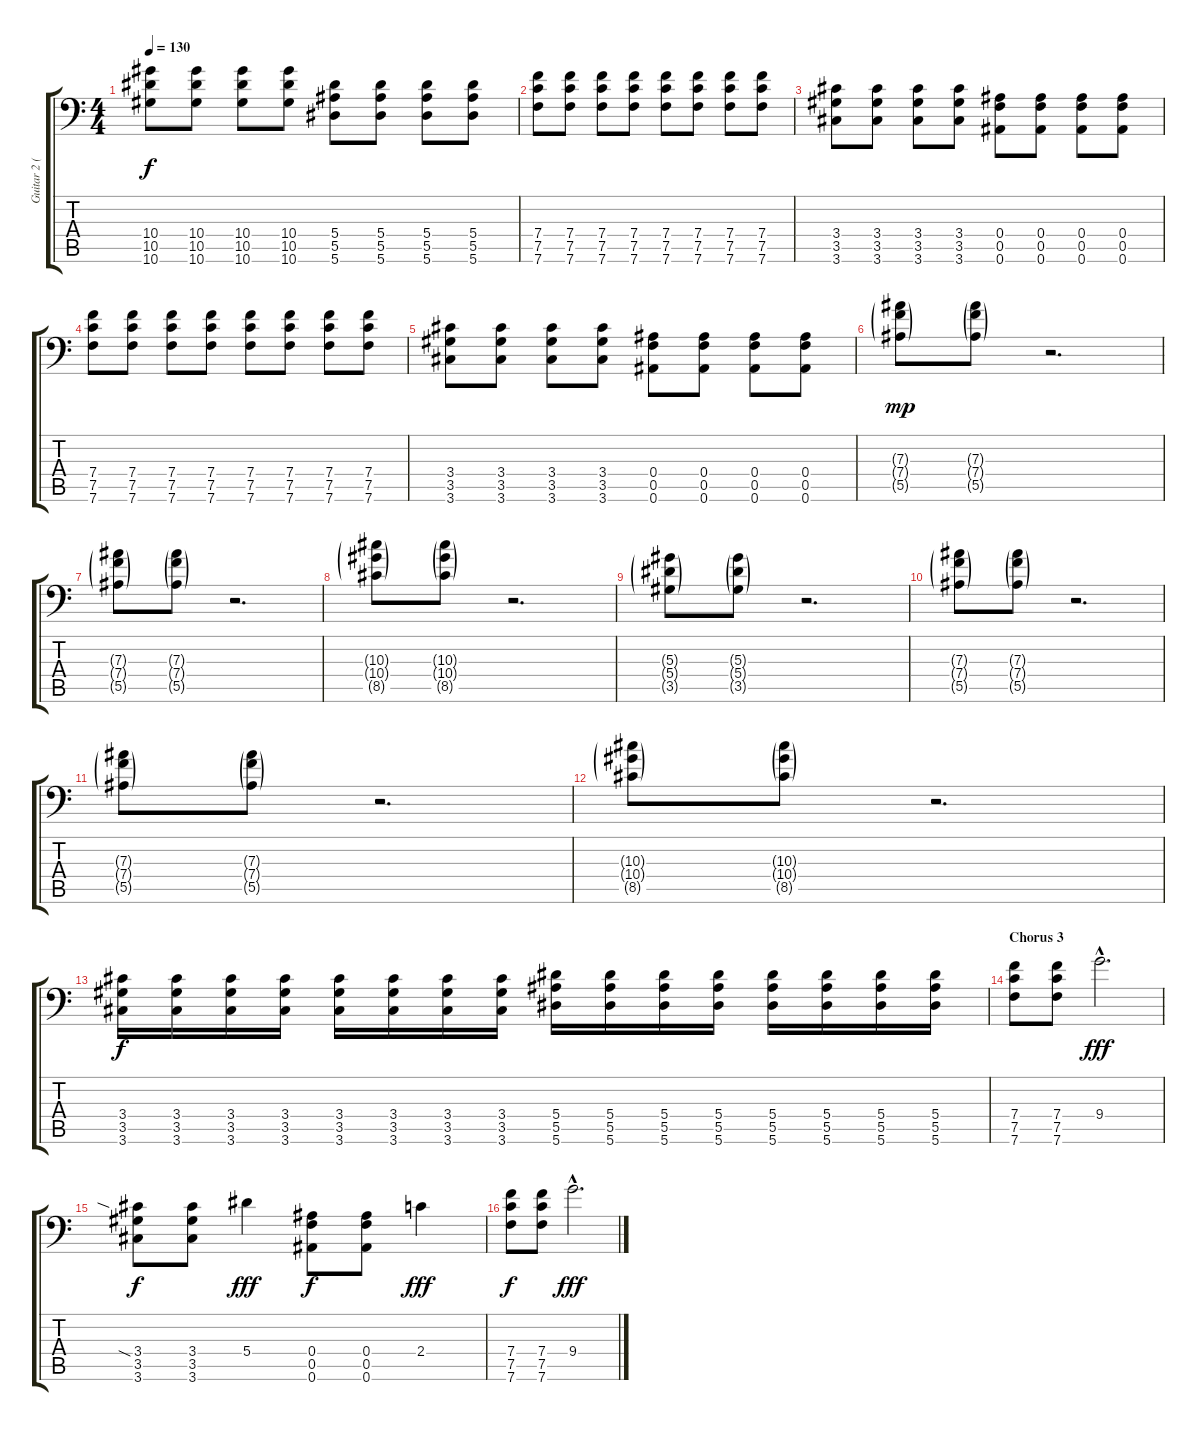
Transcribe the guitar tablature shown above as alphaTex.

\track ("Guitar 2 (Souren \"Mike\" Sarkisyan)" "Guitar 2 (") {instrument overdrivenguitar}
\staff {score tabs}
\tuning (C4 G3 Eb3 Bb2 F2 Bb1) {hide}
\ts (4 4)
\tempo 130
\clef f4
\ks c
(10.4 10.5 10.6).8{dy f} (10.4 10.5 10.6).8 (10.4 10.5 10.6).8 (10.4 10.5 10.6).8 (5.4 5.5 5.6).8 (5.4 5.5 5.6).8 (5.4 5.5 5.6).8 (5.4 5.5 5.6).8 |
(7.4 7.5 7.6).8 (7.4 7.5 7.6).8 (7.4 7.5 7.6).8 (7.4 7.5 7.6).8 (7.4 7.5 7.6).8 (7.4 7.5 7.6).8 (7.4 7.5 7.6).8 (7.4 7.5 7.6).8 |
(3.4 3.5 3.6).8 (3.4 3.5 3.6).8 (3.4 3.5 3.6).8 (3.4 3.5 3.6).8 (0.4 0.5 0.6).8 (0.4 0.5 0.6).8 (0.4 0.5 0.6).8 (0.4 0.5 0.6).8 |
(7.4 7.5 7.6).8 (7.4 7.5 7.6).8 (7.4 7.5 7.6).8 (7.4 7.5 7.6).8 (7.4 7.5 7.6).8 (7.4 7.5 7.6).8 (7.4 7.5 7.6).8 (7.4 7.5 7.6).8 |
(3.4 3.5 3.6).8 (3.4 3.5 3.6).8 (3.4 3.5 3.6).8 (3.4 3.5 3.6).8 (0.4 0.5 0.6).8 (0.4 0.5 0.6).8 (0.4 0.5 0.6).8 (0.4 0.5 0.6).8 |
(7.3{g} 7.4{g} 5.5{g}).8{dy mp} (7.3{g} 7.4{g} 5.5{g}).8 r.2{d} |
(7.3{g} 7.4{g} 5.5{g}).8 (7.3{g} 7.4{g} 5.5{g}).8 r.2{d} |
(10.3{g} 10.4{g} 8.5{g}).8 (10.3{g} 10.4{g} 8.5{g}).8 r.2{d} |
(5.3{g} 5.4{g} 3.5{g}).8 (5.3{g} 5.4{g} 3.5{g}).8 r.2{d} |
(7.3{g} 7.4{g} 5.5{g}).8 (7.3{g} 7.4{g} 5.5{g}).8 r.2{d} |
(7.3{g} 7.4{g} 5.5{g}).8 (7.3{g} 7.4{g} 5.5{g}).8 r.2{d} |
(10.3{g} 10.4{g} 8.5{g}).8 (10.3{g} 10.4{g} 8.5{g}).8 r.2{d} |
(3.4 3.5 3.6).16{dy f} (3.4 3.5 3.6).16 (3.4 3.5 3.6).16 (3.4 3.5 3.6).16 (3.4 3.5 3.6).16 (3.4 3.5 3.6).16 (3.4 3.5 3.6).16 (3.4 3.5 3.6).16 (5.4 5.5 5.6).16 (5.4 5.5 5.6).16 (5.4 5.5 5.6).16 (5.4 5.5 5.6).16 (5.4 5.5 5.6).16 (5.4 5.5 5.6).16 (5.4 5.5 5.6).16 (5.4 5.5 5.6).16 |
\section ("" "Chorus 3")
(7.4 7.5 7.6).8{volume 14} (7.4 7.5 7.6).8 9.4{hac}.2{d dy fff} |
(3.4{sia} 3.5 3.6).8{dy f} (3.4 3.5 3.6).8 5.4.4{dy fff} (0.4 0.5 0.6).8{dy f} (0.4 0.5 0.6).8 2.4.4{dy fff} |
(7.4 7.5 7.6).8{dy f} (7.4 7.5 7.6).8 9.4{hac}.2{d dy fff}
